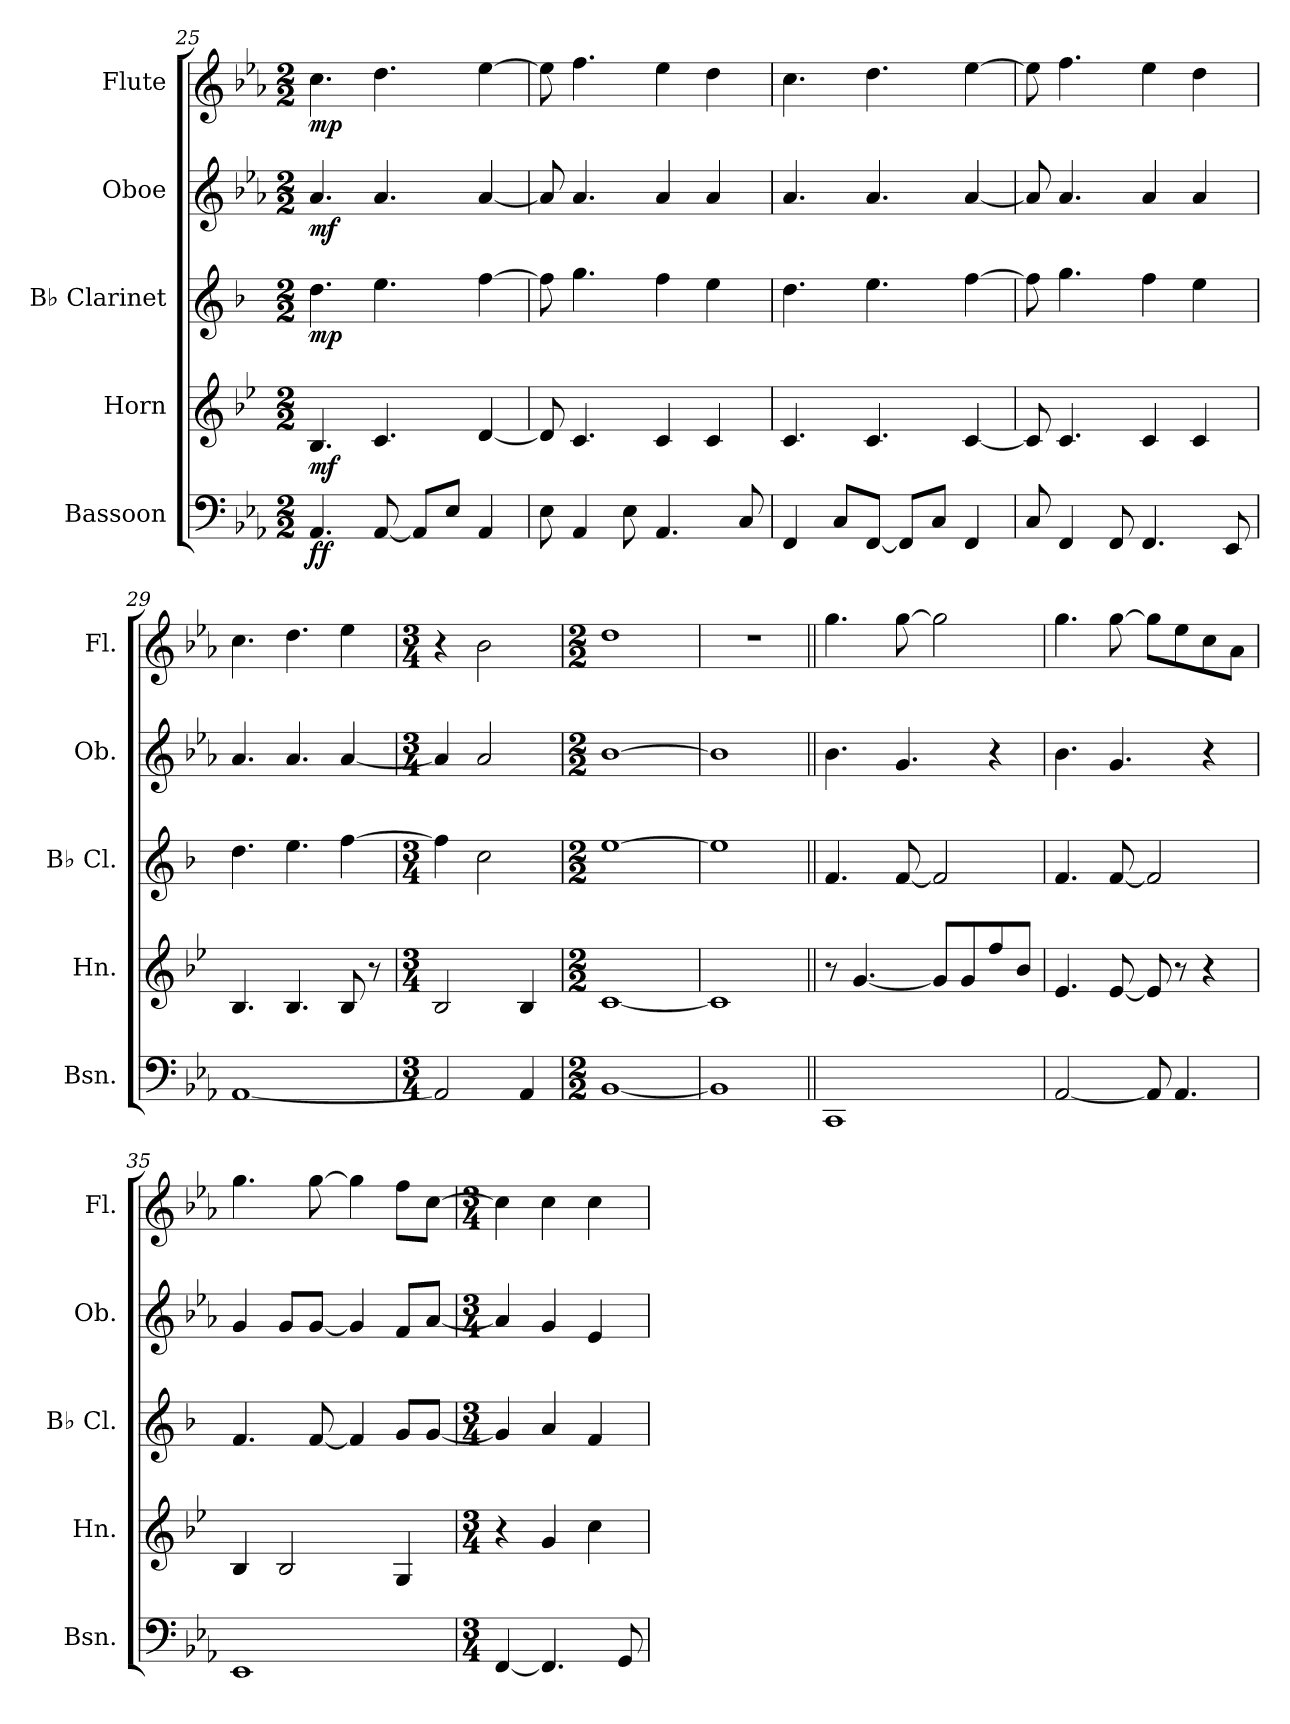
**kern	**dynam	**kern	**dynam	**kern	**dynam	**kern	**dynam	**kern	**dynam
*part5	*part5	*part4	*part4	*part3	*part3	*part2	*part2	*part1	*part1
*staff5	*staff5	*staff4	*staff4	*staff3	*staff3	*staff2	*staff2	*staff1	*staff1
*I"Bassoon	*	*I"Horn	*	*I"B♭ Clarinet	*	*I"Oboe	*	*I"Flute	*
*I'Bsn.	*	*I'Hn.	*	*I'B♭ Cl.	*	*I'Ob.	*	*I'Fl.	*
*clefF4	*	*clefG2	*	*clefG2	*	*clefG2	*	*clefG2	*
*	*	*ITrd4c7	*	*ITrd1c2	*	*	*	*	*
*k[b-e-a-]	*	*k[b-e-a-]	*	*k[b-e-a-]	*	*k[b-e-a-]	*	*k[b-e-a-]	*
*E-:	*	*E-:	*	*E-:	*	*E-:	*	*E-:	*
*M2/2	*	*M2/2	*	*M2/2	*	*M2/2	*	*M2/2	*
=25	=25	=25	=25	=25	=25	=25	=25	=25	=25
!	!LO:DY:b	!	!LO:DY:b	!	!LO:DY:b	!	!LO:DY:b	!	!LO:DY:b
4.AA-/	ff	4.E-/	mf	4.cc\	mp	4.a-/	mf	4.cc\	mp
[8AA-/	.	4.F/	.	4.dd\	.	4.a-/	.	4.dd\	.
8AA-/L]	.	.	.	.	.	.	.	.	.
8E-/J	.	.	.	.	.	.	.	.	.
4AA-/	.	[4G/	.	[4ee-\	.	[4a-/	.	[4ee-\	.
!!LO:PB:g=z
=26	=26	=26	=26	=26	=26	=26	=26	=26	=26
8E-\	.	8G/]	.	8ee-\]	.	8a-/]	.	8ee-\]	.
4AA-/	.	4.F/	.	4.ff\	.	4.a-/	.	4.ff\	.
8E-\	.	.	.	.	.	.	.	.	.
4.AA-/	.	4F/	.	4ee-\	.	4a-/	.	4ee-\	.
.	.	4F/	.	4dd\	.	4a-/	.	4dd\	.
8C/	.	.	.	.	.	.	.	.	.
=27	=27	=27	=27	=27	=27	=27	=27	=27	=27
4FF/	.	4.F/	.	4.cc\	.	4.a-/	.	4.cc\	.
8C/L	.	.	.	.	.	.	.	.	.
[8FF/J	.	4.F/	.	4.dd\	.	4.a-/	.	4.dd\	.
8FF/L]	.	.	.	.	.	.	.	.	.
8C/J	.	.	.	.	.	.	.	.	.
4FF/	.	[4F/	.	[4ee-\	.	[4a-/	.	[4ee-\	.
=28	=28	=28	=28	=28	=28	=28	=28	=28	=28
8C/	.	8F/]	.	8ee-\]	.	8a-/]	.	8ee-\]	.
4FF/	.	4.F/	.	4.ff\	.	4.a-/	.	4.ff\	.
8FF/	.	.	.	.	.	.	.	.	.
4.FF/	.	4F/	.	4ee-\	.	4a-/	.	4ee-\	.
.	.	4F/	.	4dd\	.	4a-/	.	4dd\	.
8EE-/	.	.	.	.	.	.	.	.	.
=29	=29	=29	=29	=29	=29	=29	=29	=29	=29
[1AA-	.	4.E-/	.	4.cc\	.	4.a-/	.	4.cc\	.
.	.	4.E-/	.	4.dd\	.	4.a-/	.	4.dd\	.
.	.	8E-/	.	[4ee-\	.	[4a-/	.	4ee-\	.
.	.	8r	.	.	.	.	.	.	.
=30	=30	=30	=30	=30	=30	=30	=30	=30	=30
*M3/4	*	*M3/4	*	*M3/4	*	*M3/4	*	*M3/4	*
2AA-/]	.	2E-/	.	4ee-\]	.	4a-/]	.	4r	.
.	.	.	.	2b-\	.	2a-/	.	2b-\	.
4AA-/	.	4E-/	.	.	.	.	.	.	.
=31	=31	=31	=31	=31	=31	=31	=31	=31	=31
*M2/2	*	*M2/2	*	*M2/2	*	*M2/2	*	*M2/2	*
[1BB-	.	[1F	.	[1dd	.	[1b-	.	1dd	.
=32	=32	=32	=32	=32	=32	=32	=32	=32	=32
1BB-]	.	1F]	.	1dd]	.	1b-]	.	1r	.
!!LO:LB:g=z
=33||	=33||	=33||	=33||	=33||	=33||	=33||	=33||	=33||	=33||
1CC	.	8r	.	4.e-/	.	4.b-\	.	4.gg\	.
.	.	[4.c/	.	.	.	.	.	.	.
.	.	.	.	[8e-/	.	4.g/	.	[8gg\	.
.	.	8c/L]	.	2e-/]	.	.	.	2gg\]	.
.	.	8c/	.	.	.	.	.	.	.
.	.	8b-/	.	.	.	4r	.	.	.
.	.	8e-/J	.	.	.	.	.	.	.
=34	=34	=34	=34	=34	=34	=34	=34	=34	=34
[2AA-/	.	4.A-/	.	4.e-/	.	4.b-\	.	4.gg\	.
.	.	[8A-/	.	[8e-/	.	4.g/	.	[8gg\	.
8AA-/]	.	8A-/]	.	2e-/]	.	.	.	8gg\L]	.
4.AA-/	.	8r	.	.	.	.	.	8ee-\	.
.	.	4r	.	.	.	4r	.	8cc\	.
.	.	.	.	.	.	.	.	8a-\J	.
=35	=35	=35	=35	=35	=35	=35	=35	=35	=35
1EE-	.	4E-/	.	4.e-/	.	4g/	.	4.gg\	.
.	.	2E-/	.	.	.	8g/L	.	.	.
.	.	.	.	[8e-/	.	[8g/J	.	[8gg\	.
.	.	.	.	4e-/]	.	4g/]	.	4gg\]	.
.	.	4C/	.	8f/L	.	8f/L	.	8ff\L	.
.	.	.	.	[8f/J	.	[8a-/J	.	[8cc\J	.
=36	=36	=36	=36	=36	=36	=36	=36	=36	=36
*M3/4	*	*M3/4	*	*M3/4	*	*M3/4	*	*M3/4	*
[4FF/	.	4r	.	4f/]	.	4a-/]	.	4cc\]	.
4.FF/]	.	4c/	.	4g/	.	4g/	.	4cc\	.
.	.	4f\	.	4e-/	.	4e-/	.	4cc\	.
8GG/	.	.	.	.	.	.	.	.	.
=	=	=	=	=	=	=	=	=	=
*-	*-	*-	*-	*-	*-	*-	*-	*-	*-
